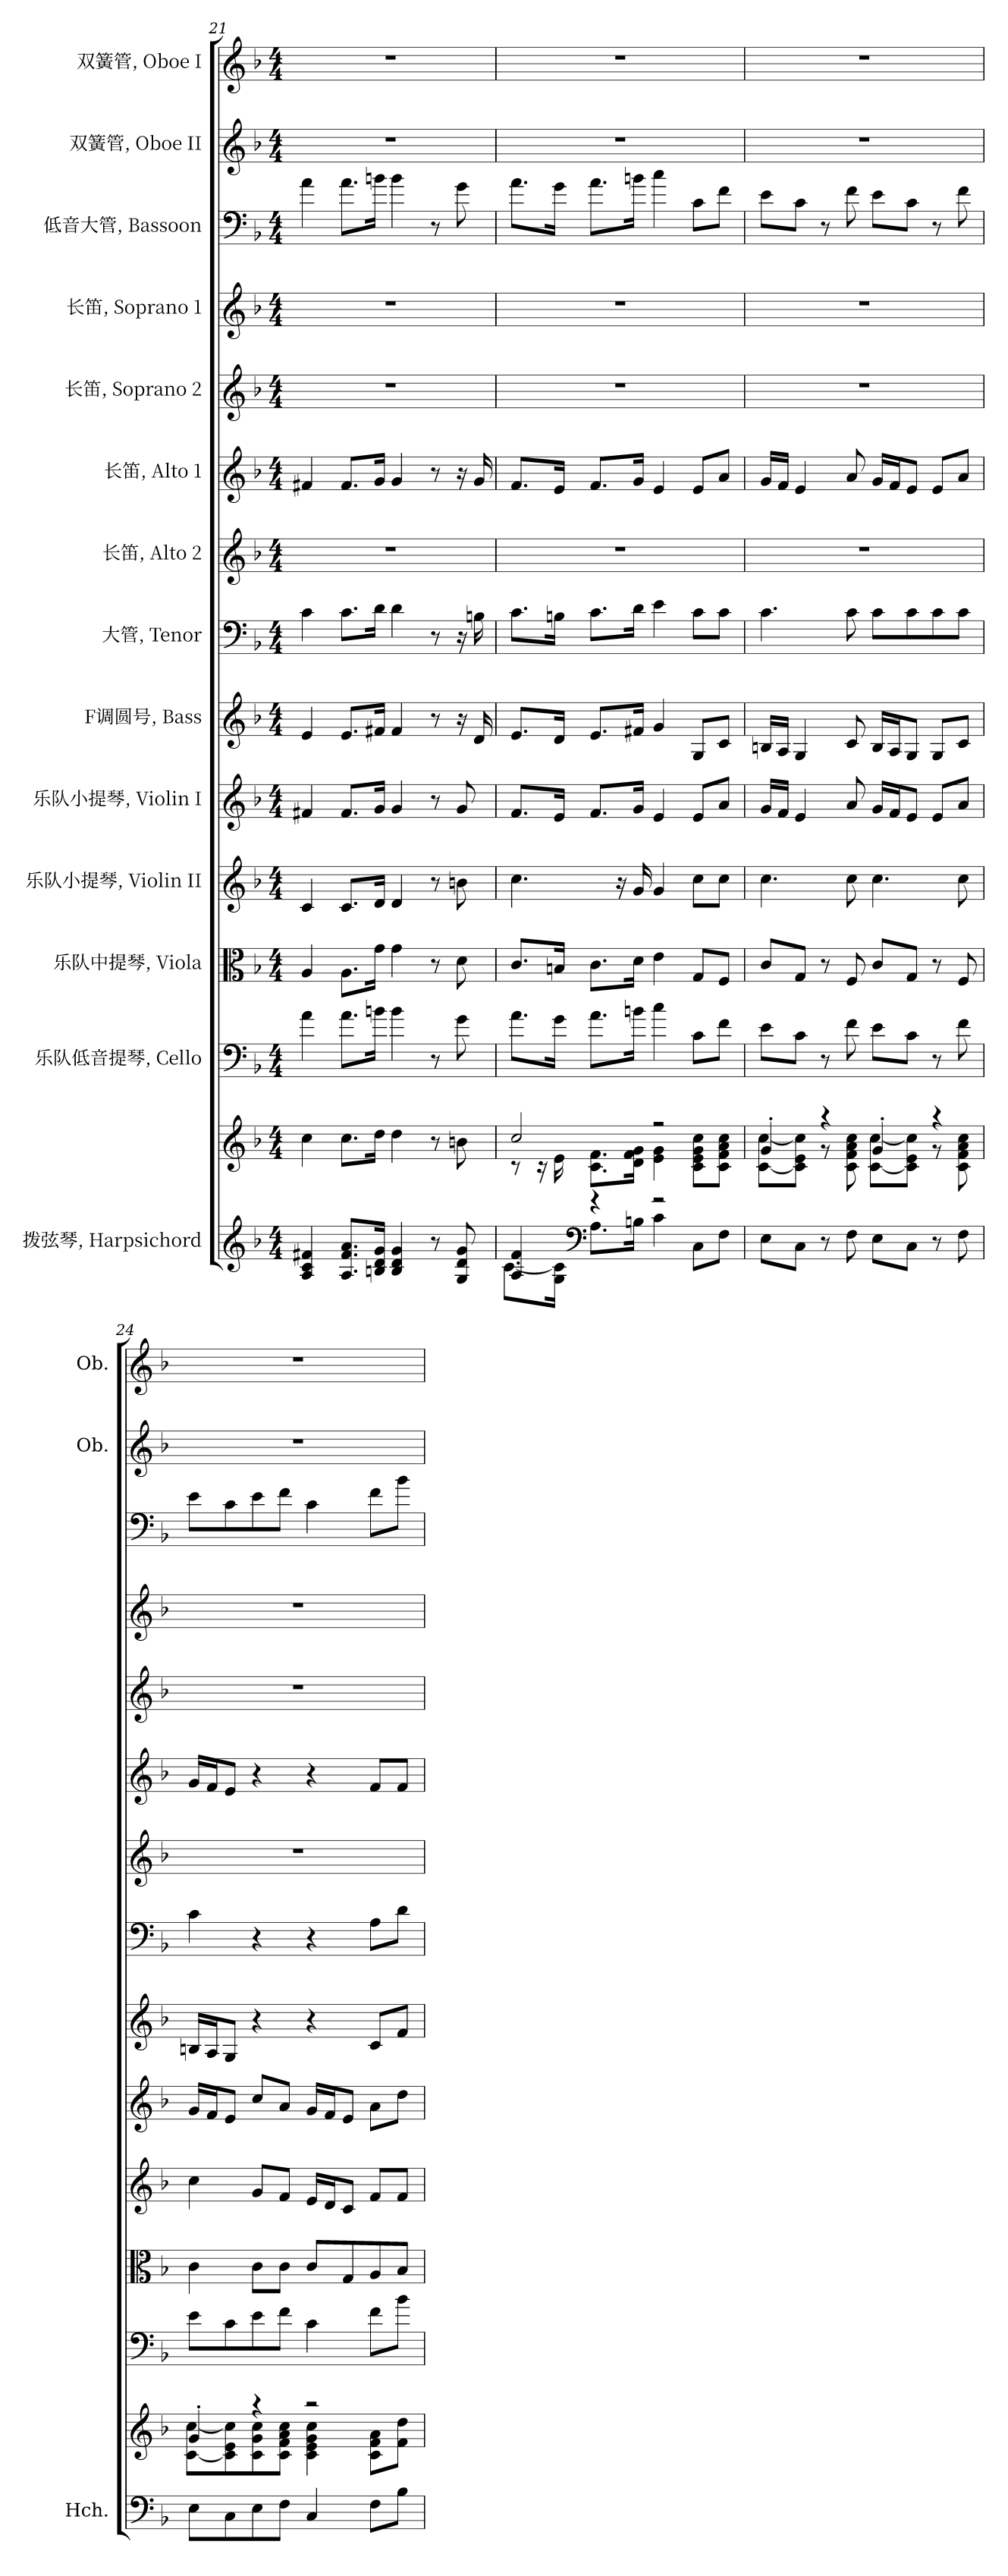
**kern	**kern	**kern	**kern	**kern	**kern	**kern	**kern	**kern	**kern	**kern	**kern	**kern	**kern	**kern
*part14	*part14	*part13	*part12	*part11	*part10	*part9	*part8	*part7	*part6	*part5	*part4	*part3	*part2	*part1
*staff15	*staff14	*staff13	*staff12	*staff11	*staff10	*staff9	*staff8	*staff7	*staff6	*staff5	*staff4	*staff3	*staff2	*staff1
*I"拨弦琴, Harpsichord	*	*I"乐队低音提琴, Cello	*I"乐队中提琴, Viola	*I"乐队小提琴, Violin II	*I"乐队小提琴, Violin I	*I"F调圆号, Bass	*I"大管, Tenor	*I"长笛, Alto 2	*I"长笛, Alto 1	*I"长笛, Soprano 2	*I"长笛, Soprano 1	*I"低音大管, Bassoon	*I"双簧管, Oboe II	*I"双簧管, Oboe I
*I'Hch.	*	*	*	*	*	*	*	*	*	*	*	*	*I'Ob.	*I'Ob.
*clefG2	*clefG2	*clefF4	*clefC3	*clefG2	*clefG2	*clefG2	*clefF4	*clefG2	*clefG2	*clefG2	*clefG2	*clefF4	*clefG2	*clefG2
*	*	*ITrd7c12	*	*	*	*ITrd4c7	*	*	*	*	*	*ITrd7c12	*	*
*k[b-]	*k[b-]	*k[b-]	*k[b-]	*k[b-]	*k[b-]	*k[b-e-]	*k[b-]	*k[b-]	*k[b-]	*k[b-]	*k[b-]	*k[b-]	*k[b-]	*k[b-]
*M4/4	*M4/4	*M4/4	*M4/4	*M4/4	*M4/4	*M4/4	*M4/4	*M4/4	*M4/4	*M4/4	*M4/4	*M4/4	*M4/4	*M4/4
=21	=21	=21	=21	=21	=21	=21	=21	=21	=21	=21	=21	=21	=21	=21
4A/ 4c/ 4f#X/	4cc\	4A\	4A/	4c/	4f#X/	4A/	4c\	1r	4f#X/	1r	1r	4A\	1r	1r
8.A/ 8.f#/ 8.a/L	8.cc\L	8.A\L	8.A\L	8.c/L	8.f#/L	8.A/L	8.c\L	.	8.f#/L	.	.	8.A\L	.	.
16Bn/ 16d/ 16g/Jk	16dd\Jk	16Bn\Jk	16g\Jk	16d/Jk	16g/Jk	16Bn/Jk	16d\Jk	.	16g/Jk	.	.	16Bn\Jk	.	.
4B/ 4d/ 4g/	4dd\	4B\	4g\	4d/	4g/	4B/	4d\	.	4g/	.	.	4B\	.	.
8r	8r	8r	8r	8r	8r	8r	8r	.	8r	.	.	8r	.	.
8G/ 8d/ 8g/	8bn\	8G\	8d\	8bn\	8g/	16r	16r	.	16r	.	.	8G\	.	.
.	.	.	.	.	.	16G/	16Bn\	.	16g/	.	.	.	.	.
!!LO:PB:g=z
=22	=22	=22	=22	=22	=22	=22	=22	=22	=22	=22	=22	=22	=22	=22
*^	*^	*	*	*	*	*	*	*	*	*	*	*	*	*
4A/ 4f/	[8.c\L	2cc/	8r	8.A\L	8.c/L	4.cc\	8.f/L	8.A/L	8.c\L	1r	8.f/L	1r	1r	8.A\L	1r	1r
.	.	.	16r	.	.	.	.	.	.	.	.	.	.	.	.	.
.	16G\ 16c\]Jk	.	16e\	16G\Jk	16Bn/Jk	.	16e/Jk	16G/Jk	16Bn\Jk	.	16e/Jk	.	.	16G\Jk	.	.
*clefF4	*	*	*	*	*	*	*	*	*	*	*	*	*	*	*	*
4r	8.A\L	.	8.c\ 8.f\L	8.A\L	8.c\L	.	8.f/L	8.A/L	8.c\L	.	8.f/L	.	.	8.A\L	.	.
.	.	.	.	.	.	16r	.	.	.	.	.	.	.	.	.	.
.	16Bn\Jk	.	16d\ 16f\ 16g\Jk	16Bn\Jk	16d\Jk	16g/	16g/Jk	16Bn/Jk	16d\Jk	.	16g/Jk	.	.	16Bn\Jk	.	.
2r	4c\	2r	4e\ 4g\	4c\	4e\	4g/	4e/	4c/	4e\	.	4e/	.	.	4c\	.	.
.	8C\L	.	8c\ 8e\ 8g\ 8cc\L	8C\L	8G/L	8cc\L	8e/L	8C/L	8c\L	.	8e/L	.	.	8C\L	.	.
.	8F\J	.	8c\ 8f\ 8a\ 8cc\J	8F\J	8F/J	8cc\J	8a/J	8F/J	8c\J	.	8a/J	.	.	8F\J	.	.
*v	*v	*	*	*	*	*	*	*	*	*	*	*	*	*	*	*
=23	=23	=23	=23	=23	=23	=23	=23	=23	=23	=23	=23	=23	=23	=23	=23
8E\L	4g'/	[8c\ [8cc\L	8E\L	8c/L	4.cc\	16g/LL	16En/LL	4.c\	1r	16g/LL	1r	1r	8E\L	1r	1r
.	.	.	.	.	.	16f/JJ	16D/JJ	.	.	16f/JJ	.	.	.	.	.
8C\J	.	8c\] 8e\ 8cc\]J	8C\J	8G/J	.	4e/	4C/	.	.	4e/	.	.	8C\J	.	.
8r	4r	8r	8r	8r	.	.	.	.	.	.	.	.	8r	.	.
8F\	.	8c\ 8f\ 8a\ 8cc\	8F\	8F/	8cc\	8a/	8F/	8c\	.	8a/	.	.	8F\	.	.
8E\L	4g'/	[8c\ [8cc\L	8E\L	8c/L	4.cc\	16g/LL	16E/LL	8c\L	.	16g/LL	.	.	8E\L	.	.
.	.	.	.	.	.	16f/J	16D/J	.	.	16f/J	.	.	.	.	.
8C\J	.	8c\] 8e\ 8cc\]J	8C\J	8G/J	.	8e/J	8C/J	8c\	.	8e/J	.	.	8C\J	.	.
8r	4r	8r	8r	8r	.	8e/L	8C/L	8c\	.	8e/L	.	.	8r	.	.
8F\	.	8c\ 8f\ 8a\ 8cc\	8F\	8F/	8cc\	8a/J	8F/J	8c\J	.	8a/J	.	.	8F\	.	.
=24	=24	=24	=24	=24	=24	=24	=24	=24	=24	=24	=24	=24	=24	=24	=24
8E\L	4g'/	[8c\ [8cc\L	8E\L	4c\	4cc\	16g/LL	16En/LL	4c\	1r	16g/LL	1r	1r	8E\L	1r	1r
.	.	.	.	.	.	16f/J	16D/J	.	.	16f/J	.	.	.	.	.
8C\	.	8c\] 8e\ 8cc\]	8C\	.	.	8e/J	8C/J	.	.	8e/J	.	.	8C\	.	.
8E\	4r	8c\ 8g\ 8cc\	8E\	8c\L	8g/L	8cc/L	4r	4r	.	4r	.	.	8E\	.	.
8F\J	.	8c\ 8f\ 8a\ 8cc\J	8F\J	8c\J	8f/J	8a/J	.	.	.	.	.	.	8F\J	.	.
4C/	2r	4c\ 4e\ 4g\ 4cc\	4C\	8c/L	16e/LL	16g/LL	4r	4r	.	4r	.	.	4C\	.	.
.	.	.	.	.	16d/J	16f/J	.	.	.	.	.	.	.	.	.
.	.	.	.	8G/	8c/J	8e/J	.	.	.	.	.	.	.	.	.
8F\L	.	8c\ 8f\ 8a\L	8F\L	8A/	8f/L	8a\L	8F/L	8A\L	.	8f/L	.	.	8F\L	.	.
8B-\J	.	8f\ 8dd\J	8B-\J	8B-/J	8f/J	8dd\J	8B-/J	8d\J	.	8f/J	.	.	8B-\J	.	.
*	*v	*v	*	*	*	*	*	*	*	*	*	*	*	*	*
=	=	=	=	=	=	=	=	=	=	=	=	=	=	=
*-	*-	*-	*-	*-	*-	*-	*-	*-	*-	*-	*-	*-	*-	*-
